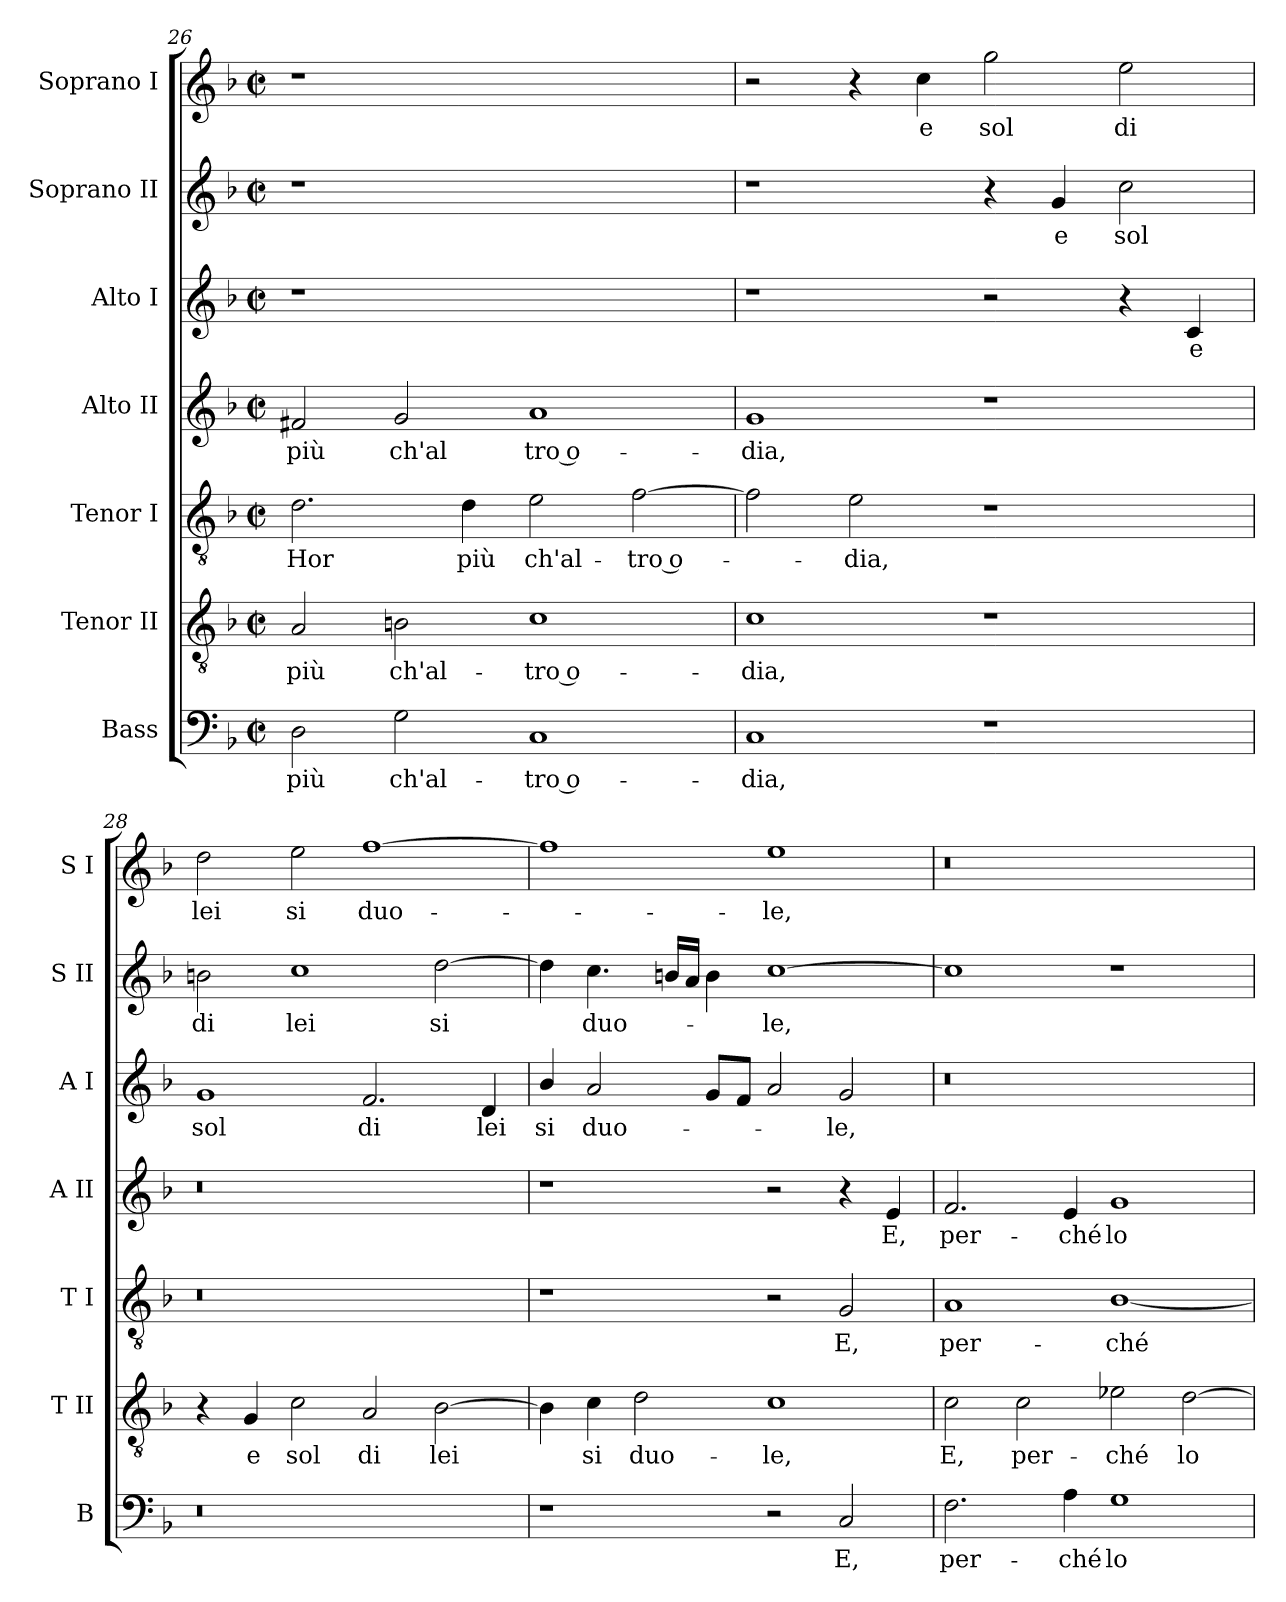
**kern	**text	**kern	**text	**kern	**text	**kern	**text	**kern	**text	**kern	**text	**kern	**text
*part7	*part7	*part6	*part6	*part5	*part5	*part4	*part4	*part3	*part3	*part2	*part2	*part1	*part1
*staff7	*staff7	*staff6	*staff6	*staff5	*staff5	*staff4	*staff4	*staff3	*staff3	*staff2	*staff2	*staff1	*staff1
*I"Bass	*	*I"Tenor II	*	*I"Tenor I	*	*I"Alto II	*	*I"Alto I	*	*I"Soprano II	*	*I"Soprano I	*
*I'B	*	*I'T II	*	*I'T I	*	*I'A II	*	*I'A I	*	*I'S II	*	*I'S I	*
*clefF4	*	*clefGv2	*	*clefGv2	*	*clefG2	*	*clefG2	*	*clefG2	*	*clefG2	*
*k[b-]	*	*k[b-]	*	*k[b-]	*	*k[b-]	*	*k[b-]	*	*k[b-]	*	*k[b-]	*
*M2/2	*	*M2/2	*	*M2/2	*	*M2/2	*	*M2/2	*	*M2/2	*	*M2/2	*
*met(c|)	*	*met(c|)	*	*met(c|)	*	*met(c|)	*	*met(c|)	*	*met(c|)	*	*met(c|)	*
=26	=26	=26	=26	=26	=26	=26	=26	=26	=26	=26	=26	=26	=26
!	!LO:LY:b	!	!LO:LY:b	!	!LO:LY:b	!	!LO:LY:b	!	!	!	!	!	!
2D	più	2A	più	2.d	Hor	2f#X	più	1r	.	1r	.	1r	.
!	!LO:LY:b	!	!LO:LY:b	!	!	!	!LO:LY:b	!	!	!	!	!	!
2G	ch'al-	2Bn	ch'al-	.	.	2g	ch'al	.	.	.	.	.	.
!	!	!	!	!	!LO:LY:b	!	!	!	!	!	!	!	!
.	.	.	.	4d	più	.	.	.	.	.	.	.	.
!	!LO:LY:b	!	!LO:LY:b	!	!LO:LY:b	!	!LO:LY:b	!	!	!	!	!	!
1C	-tro o-	1c	-tro o-	2e	ch'al-	1a	tro o-	1ryy	.	1ryy	.	1ryy	.
!	!	!	!	!	!LO:LY:b	!	!	!	!	!	!	!	!
.	.	.	.	[2f	-tro o-	.	.	.	.	.	.	.	.
=27	=27	=27	=27	=27	=27	=27	=27	=27	=27	=27	=27	=27	=27
!	!LO:LY:b	!	!LO:LY:b	!	!	!	!LO:LY:b	!	!	!	!	!	!
1C	-dia,	1c	-dia,	2f]	.	1g	-dia,	1r	.	1r	.	2r	.
!	!	!	!	!	!LO:LY:b	!	!	!	!	!	!	!	!
.	.	.	.	2e	dia,	.	.	.	.	.	.	4r	.
!	!	!	!	!	!	!	!	!	!	!	!	!	!LO:LY:b
.	.	.	.	.	.	.	.	.	.	.	.	4cc	e
!	!	!	!	!	!	!	!	!	!	!	!	!	!LO:LY:b
1r	.	1r	.	1r	.	1r	.	2r	.	4r	.	2gg	sol
!	!	!	!	!	!	!	!	!	!	!	!LO:LY:b	!	!
.	.	.	.	.	.	.	.	.	.	4g	e	.	.
!	!	!	!	!	!	!	!	!	!	!	!LO:LY:b	!	!LO:LY:b
.	.	.	.	.	.	.	.	4r	.	2cc	sol	2ee	di
!	!	!	!	!	!	!	!	!	!LO:LY:b	!	!	!	!
.	.	.	.	.	.	.	.	4c	e	.	.	.	.
=28	=28	=28	=28	=28	=28	=28	=28	=28	=28	=28	=28	=28	=28
!	!	!	!	!	!	!	!	!	!LO:LY:b	!	!LO:LY:b	!	!LO:LY:b
0r	.	4r	.	0r	.	0r	.	1g	sol	2bn	di	2dd	lei
!	!	!	!LO:LY:b	!	!	!	!	!	!	!	!	!	!
.	.	4G	e	.	.	.	.	.	.	.	.	.	.
!	!	!	!LO:LY:b	!	!	!	!	!	!	!	!LO:LY:b	!	!LO:LY:b
.	.	2c	sol	.	.	.	.	.	.	1cc	lei	2ee	si
!	!	!	!LO:LY:b	!	!	!	!	!	!LO:LY:b	!	!	!	!LO:LY:b
.	.	2A	di	.	.	.	.	2.f	di	.	.	[1ff	duo-
!	!	!	!LO:LY:b	!	!	!	!	!	!	!	!LO:LY:b	!	!
.	.	[2B-	lei	.	.	.	.	.	.	[2dd	si	.	.
!	!	!	!	!	!	!	!	!	!LO:LY:b	!	!	!	!
.	.	.	.	.	.	.	.	4d	lei	.	.	.	.
!!LO:PB:g=z
=29	=29	=29	=29	=29	=29	=29	=29	=29	=29	=29	=29	=29	=29
!	!	!	!	!	!	!	!	!	!LO:LY:b	!	!	!	!
1r	.	4B-]	.	1r	.	1r	.	4b-/	si	4dd]	.	1ff]	.
!	!	!	!LO:LY:b	!	!	!	!	!	!LO:LY:b	!	!LO:LY:b	!	!
.	.	4c	si	.	.	.	.	2a	duo-	4.cc	duo-	.	.
!	!	!	!LO:LY:b	!	!	!	!	!	!	!	!	!	!
.	.	2d	duo-	.	.	.	.	.	.	.	.	.	.
.	.	.	.	.	.	.	.	.	.	16bnLL	.	.	.
.	.	.	.	.	.	.	.	.	.	16aJJ	.	.	.
.	.	.	.	.	.	.	.	8gL	.	4b	.	.	.
.	.	.	.	.	.	.	.	8fJ	.	.	.	.	.
!	!	!	!LO:LY:b	!	!	!	!	!	!	!	!LO:LY:b	!	!LO:LY:b
2r	.	1c	-le,	2r	.	2r	.	2a	.	[1cc	le,	1ee	le,
!	!LO:LY:b	!	!	!	!LO:LY:b	!	!	!	!LO:LY:b	!	!	!	!
2C	E,	.	.	2G	E,	4r	.	2g	le,	.	.	.	.
!	!	!	!	!	!	!	!LO:LY:b	!	!	!	!	!	!
.	.	.	.	.	.	4e	E,	.	.	.	.	.	.
=30	=30	=30	=30	=30	=30	=30	=30	=30	=30	=30	=30	=30	=30
!	!LO:LY:b	!	!LO:LY:b	!	!LO:LY:b	!	!LO:LY:b	!	!	!	!	!	!
2.F	per-	2c	E,	1A	per-	2.f	per-	0r	.	1cc]	.	0r	.
!	!	!	!LO:LY:b	!	!	!	!	!	!	!	!	!	!
.	.	2c	per-	.	.	.	.	.	.	.	.	.	.
!	!LO:LY:b	!	!	!	!	!	!LO:LY:b	!	!	!	!	!	!
4A	-ché	.	.	.	.	4e	-ché	.	.	.	.	.	.
!	!LO:LY:b	!	!LO:LY:b	!	!LO:LY:b	!	!LO:LY:b	!	!	!	!	!	!
1G	lo	2e-X	-ché	[1B-/	-ché	1g	lo	.	.	1r	.	.	.
!	!	!	!LO:LY:b	!	!	!	!	!	!	!	!	!	!
.	.	[2d	lo	.	.	.	.	.	.	.	.	.	.
=	=	=	=	=	=	=	=	=	=	=	=	=	=
*-	*-	*-	*-	*-	*-	*-	*-	*-	*-	*-	*-	*-	*-
